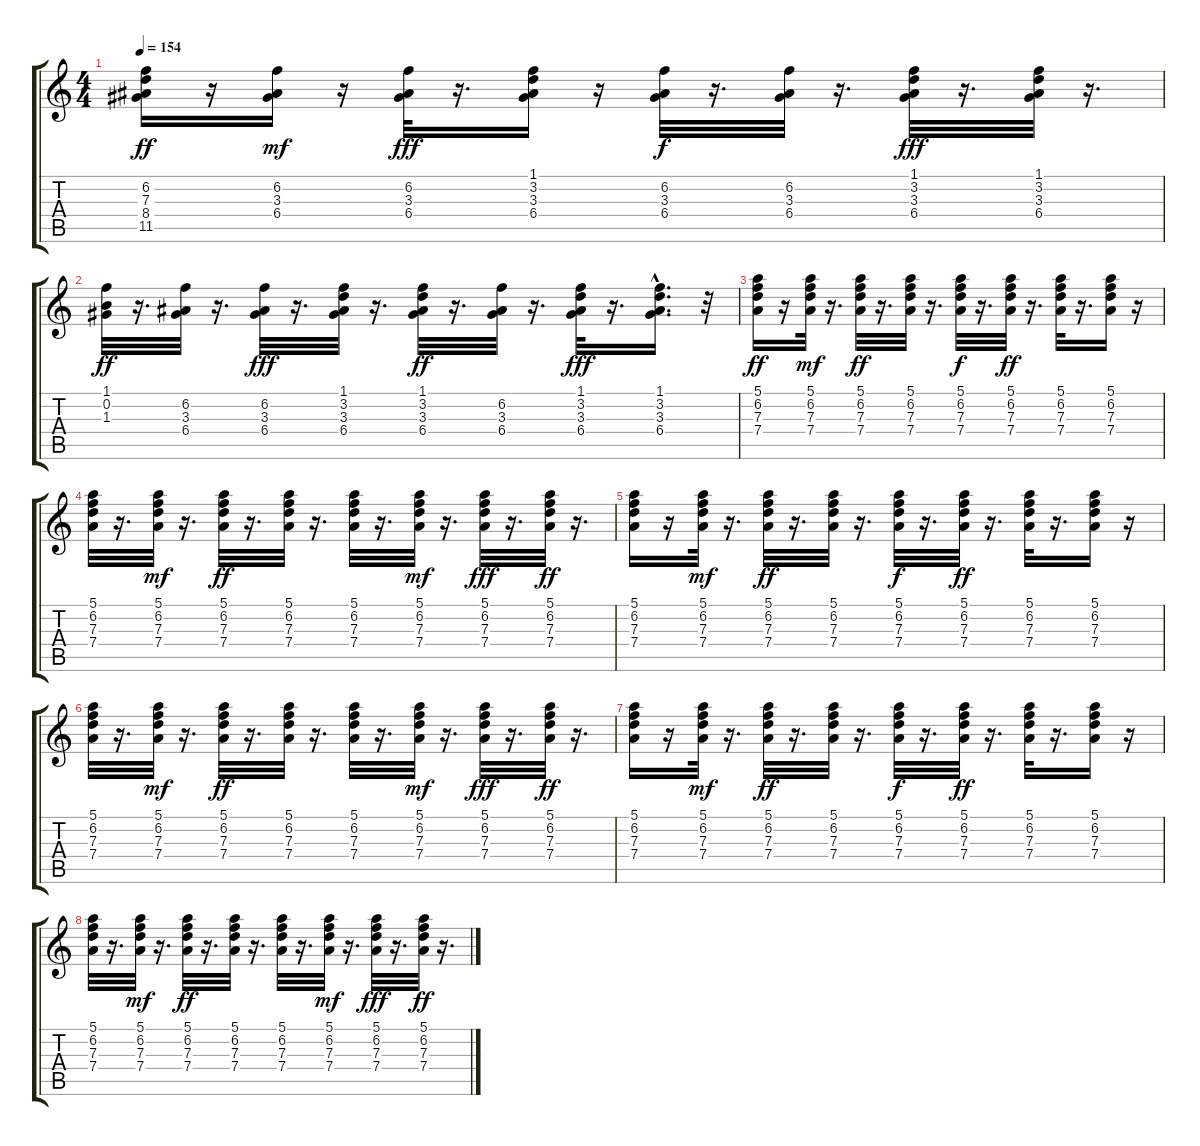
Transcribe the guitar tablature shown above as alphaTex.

\track "" {instrument electricbasspick}
\staff {score tabs}
\tuning (E4 B3 G3 D3 A2 E2) {hide}
\ts (4 4)
\tempo 154
\clef g2
\ks c
(6.2 7.3 8.4 11.5).16{dy ff} r.16 (6.2 3.3 6.4).16{dy mf} r.16 (6.2 3.3 6.4).32{dy fff} r.16{d} (1.1 3.2 3.3 6.4).16 r.16 (6.2 3.3 6.4).32{dy f} r.16{d} (6.2 3.3 6.4).32 r.16{d} (1.1 3.2 3.3 6.4).32{dy fff} r.16{d} (1.1 3.2 3.3 6.4).32 r.16{d} |
(1.1 0.2 1.3).32{dy ff} r.16{d} (6.2 3.3 6.4).32 r.16{d} (6.2 3.3 6.4).32{dy fff} r.16{d} (1.1 3.2 3.3 6.4).32 r.16{d} (1.1 3.2 3.3 6.4).32{dy ff} r.16{d} (6.2 3.3 6.4).32 r.16{d} (1.1 3.2 3.3 6.4).32{dy fff} r.16{d} (1.1{hac} 3.2 3.3{hac} 6.4).16{d} r.32 |
(5.1 6.2 7.3 7.4).16{dy ff} r.16 (5.1 6.2 7.3 7.4).32{dy mf} r.16{d} (5.1 6.2 7.3 7.4).32{dy ff} r.16{d} (5.1 6.2 7.3 7.4).32 r.16{d} (5.1 6.2 7.3 7.4).32{dy f} r.16{d} (5.1 6.2 7.3 7.4).32{dy ff} r.16{d} (5.1 6.2 7.3 7.4).32 r.16{d} (5.1 6.2 7.3 7.4).16 r.16 |
(5.1 6.2 7.3 7.4).32 r.16{d} (5.1 6.2 7.3 7.4).32{dy mf} r.16{d} (5.1 6.2 7.3 7.4).32{dy ff} r.16{d} (5.1 6.2 7.3 7.4).32 r.16{d} (5.1 6.2 7.3 7.4).32 r.16{d} (5.1 6.2 7.3 7.4).32{dy mf} r.16{d} (5.1 6.2 7.3 7.4).32{dy fff} r.16{d} (5.1 6.2 7.3 7.4).32{dy ff} r.16{d} |
(5.1 6.2 7.3 7.4).16 r.16 (5.1 6.2 7.3 7.4).32{dy mf} r.16{d} (5.1 6.2 7.3 7.4).32{dy ff} r.16{d} (5.1 6.2 7.3 7.4).32 r.16{d} (5.1 6.2 7.3 7.4).32{dy f} r.16{d} (5.1 6.2 7.3 7.4).32{dy ff} r.16{d} (5.1 6.2 7.3 7.4).32 r.16{d} (5.1 6.2 7.3 7.4).16 r.16 |
(5.1 6.2 7.3 7.4).32 r.16{d} (5.1 6.2 7.3 7.4).32{dy mf} r.16{d} (5.1 6.2 7.3 7.4).32{dy ff} r.16{d} (5.1 6.2 7.3 7.4).32 r.16{d} (5.1 6.2 7.3 7.4).32 r.16{d} (5.1 6.2 7.3 7.4).32{dy mf} r.16{d} (5.1 6.2 7.3 7.4).32{dy fff} r.16{d} (5.1 6.2 7.3 7.4).32{dy ff} r.16{d} |
(5.1 6.2 7.3 7.4).16 r.16 (5.1 6.2 7.3 7.4).32{dy mf} r.16{d} (5.1 6.2 7.3 7.4).32{dy ff} r.16{d} (5.1 6.2 7.3 7.4).32 r.16{d} (5.1 6.2 7.3 7.4).32{dy f} r.16{d} (5.1 6.2 7.3 7.4).32{dy ff} r.16{d} (5.1 6.2 7.3 7.4).32 r.16{d} (5.1 6.2 7.3 7.4).16 r.16 |
(5.1 6.2 7.3 7.4).32 r.16{d} (5.1 6.2 7.3 7.4).32{dy mf} r.16{d} (5.1 6.2 7.3 7.4).32{dy ff} r.16{d} (5.1 6.2 7.3 7.4).32 r.16{d} (5.1 6.2 7.3 7.4).32 r.16{d} (5.1 6.2 7.3 7.4).32{dy mf} r.16{d} (5.1 6.2 7.3 7.4).32{dy fff} r.16{d} (5.1 6.2 7.3 7.4).32{dy ff} r.16{d}
